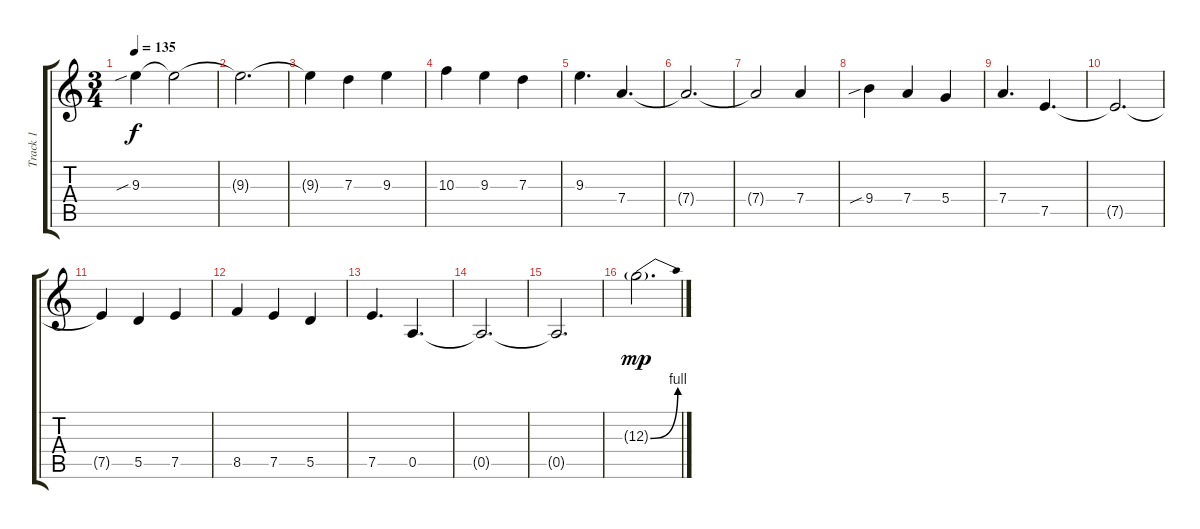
\track ("Track 1" "Track 1") {instrument overdrivenguitar}
\staff {score tabs}
\tuning (E4 B3 G3 D3 A2 E2) {hide}
\ts (3 4)
\tempo 135
\clef g2
\ks c
9.3{sib}.4{dy f} 9.3{t}.2 |
9.3{t}.2{d} |
9.3{t}.4 7.3.4 9.3.4 |
10.3.4 9.3.4 7.3.4 |
9.3.4{d} 7.4.4{d} |
7.4{t}.2{d} |
7.4{t}.2 7.4.4 |
9.4{sib}.4 7.4.4 5.4.4 |
7.4.4{d} 7.5.4{d} |
7.5{t}.2{d} |
7.5{t}.4 5.5.4 7.5.4 |
8.5.4 7.5.4 5.5.4 |
7.5.4{d} 0.5.4{d} |
0.5{t}.2{d} |
0.5{t}.2{d} |
12.3{be (bend 0 0 60 4) g}.2{d dy mp}
